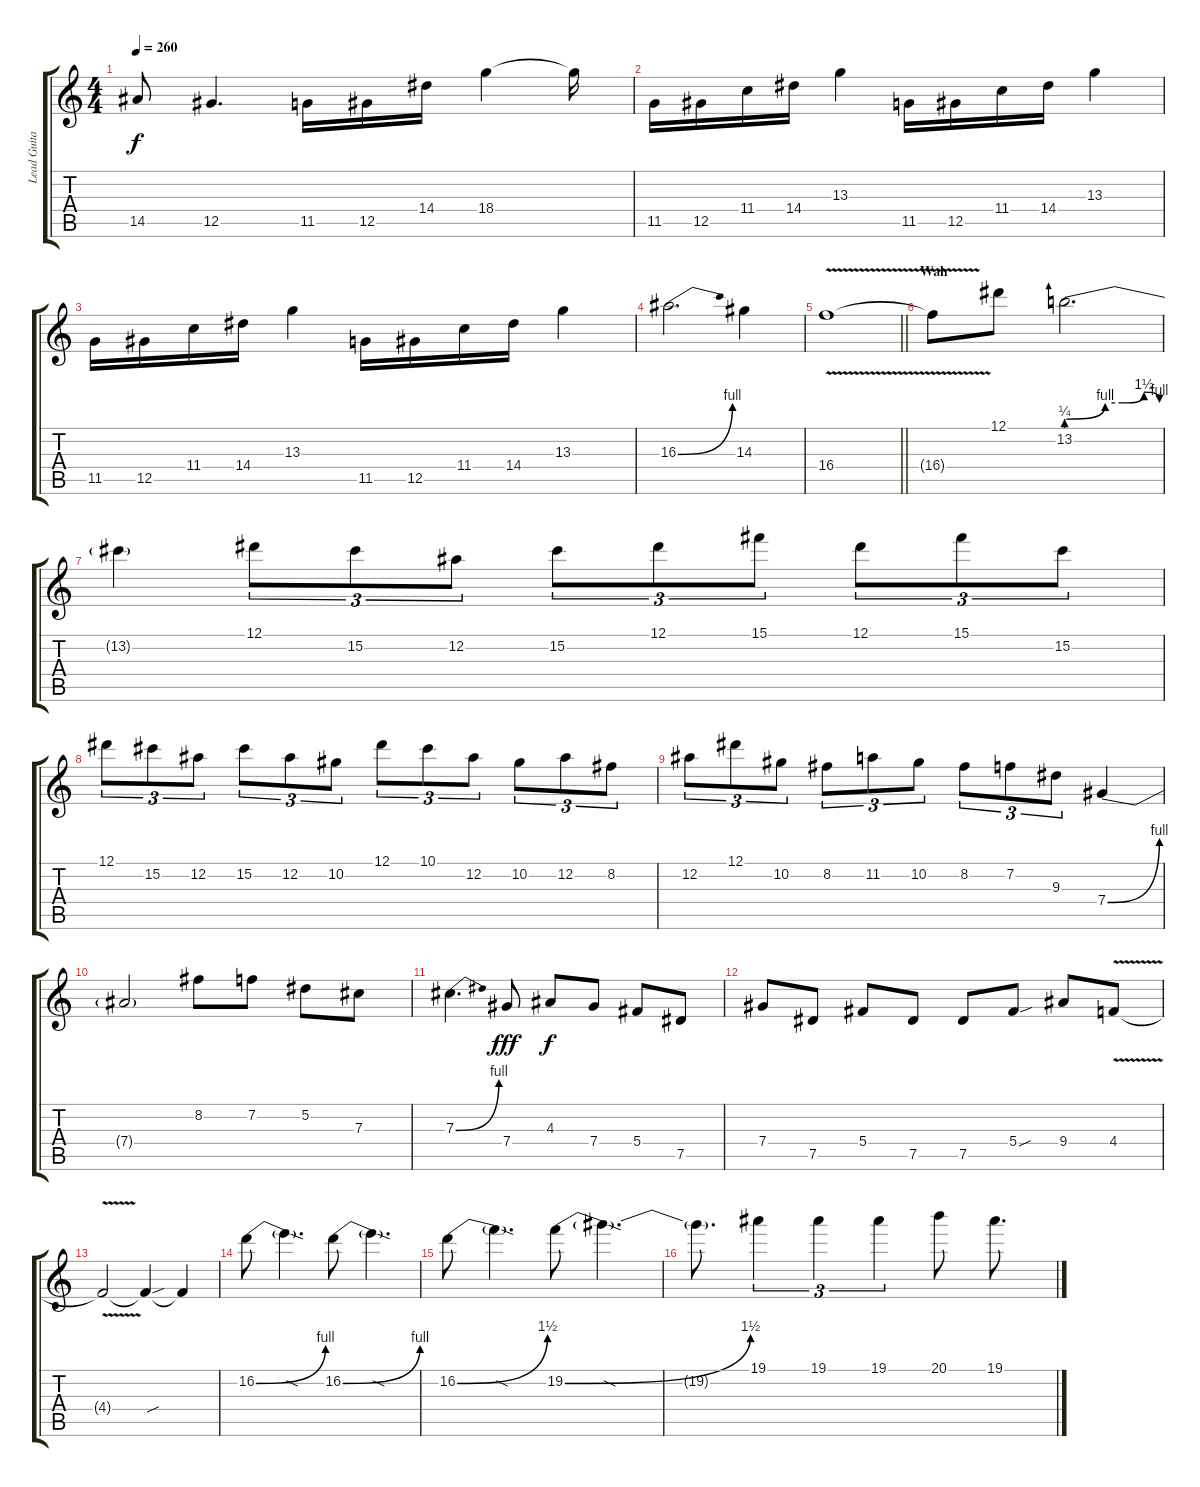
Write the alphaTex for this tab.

\track ("Lead Guitar" "Lead Guita") {instrument overdrivenguitar}
\staff {score tabs}
\tuning (Eb4 Bb3 Gb3 Db3 Ab2 Eb2) {hide}
\ts (4 4)
\tempo 260
\clef g2
\ks c
14.5.8{dy f} 12.5.4{d} 11.5.16 12.5.16 14.4.16 18.4.4 18.4{t}.16 |
11.5.16 12.5.16 11.4.16 14.4.16 13.3.4 11.5.16 12.5.16 11.4.16 14.4.16 13.3.4 |
11.5.16 12.5.16 11.4.16 14.4.16 13.3.4 11.5.16 12.5.16 11.4.16 14.4.16 13.3.4 |
16.3{be (bend 0 0 60 4)}.2{d} 14.3.4 |
\barLineRight lightlight
16.4{v}.1 |
\section ("" "Wah")
16.4{t}.8{instrument overdrivenguitar} 12.1.8 13.2{be (custom 0 1 25 4 36 4 50 6 60 4)}.2{d} |
13.2{t}.4 12.1.8{tu (3 2)} 15.2.8{tu (3 2)} 12.2.8{tu (3 2)} 15.2.8{tu (3 2)} 12.1.8{tu (3 2)} 15.1.8{tu (3 2)} 12.1.8{tu (3 2)} 15.1.8{tu (3 2)} 15.2.8{tu (3 2)} |
12.1.8{tu (3 2)} 15.2.8{tu (3 2)} 12.2.8{tu (3 2)} 15.2.8{tu (3 2)} 12.2.8{tu (3 2)} 10.2.8{tu (3 2)} 12.1.8{tu (3 2)} 10.1.8{tu (3 2)} 12.2.8{tu (3 2)} 10.2.8{tu (3 2)} 12.2.8{tu (3 2)} 8.2.8{tu (3 2)} |
12.2.8{tu (3 2)} 12.1.8{tu (3 2)} 10.2.8{tu (3 2)} 8.2.8{tu (3 2)} 11.2.8{tu (3 2)} 10.2.8{tu (3 2)} 8.2.8{tu (3 2)} 7.2.8{tu (3 2)} 9.3.8{tu (3 2)} 7.4{be (bend 0 0 60 4)}.4 |
7.4{t}.2 8.2.8 7.2.8 5.2.8 7.3.8 |
7.3{be (bend 0 0 60 4)}.4{d} 7.4.8{dy fff} 4.3.8{dy f} 7.4.8 5.4.8 7.5.8 |
7.4.8 7.5.8 5.4.8 7.5.8 7.5.8 5.4{sou}.8 9.4.8 4.4{v}.8 |
4.4{t}.2 4.4{sou t}.4 4.4{t}.4 |
16.2{be (bend 0 0 60 4)}.8 16.2{sod t}.4{d} 16.2{be (bend 0 0 60 4)}.8 16.2{sod t}.4{d} |
16.2{be (bend 0 0 60 6)}.8 16.2{sod t}.4{d} 19.2{be (bend 0 0 60 6)}.8 19.2{sod t}.4{d} |
19.2{t}.8{d} 19.1.4{tu (3 2)} 19.1.4{tu (3 2)} 19.1.4{tu (3 2)} 20.1.8 19.1.8{d}
